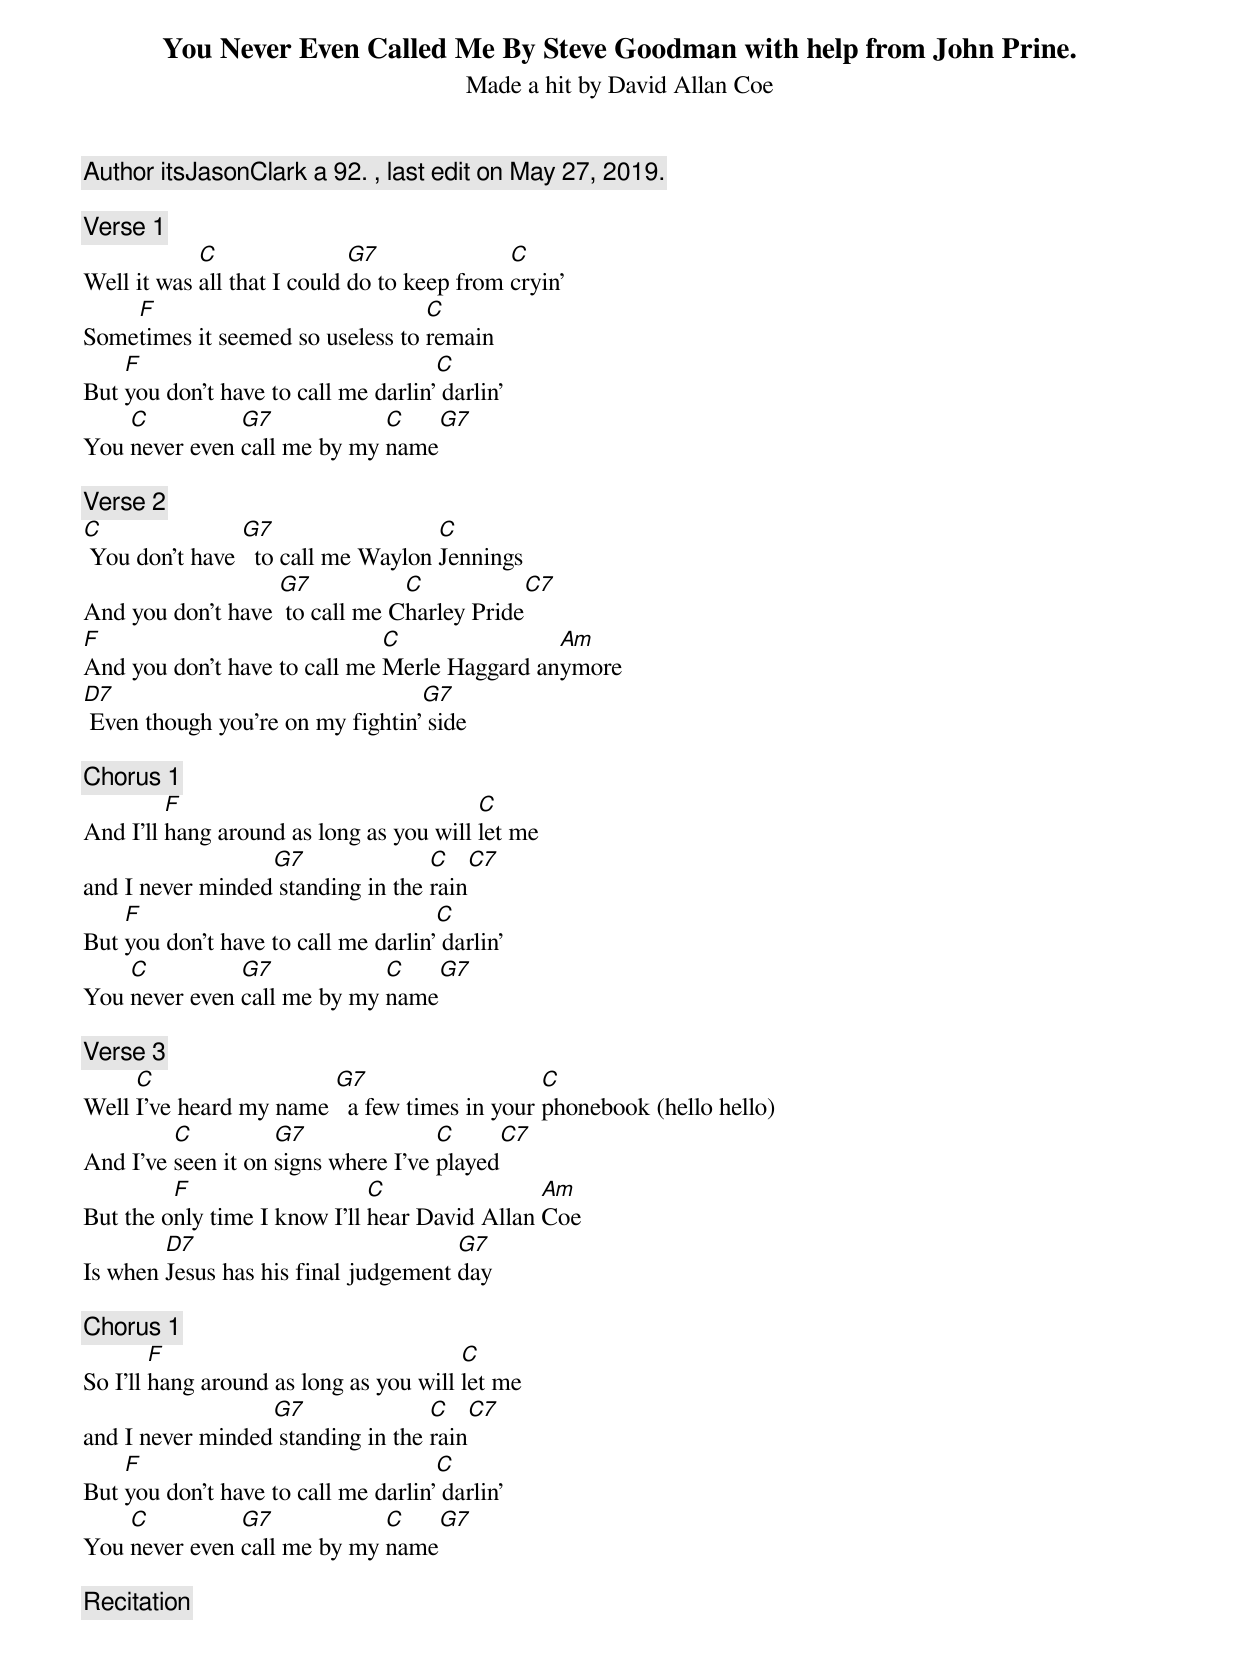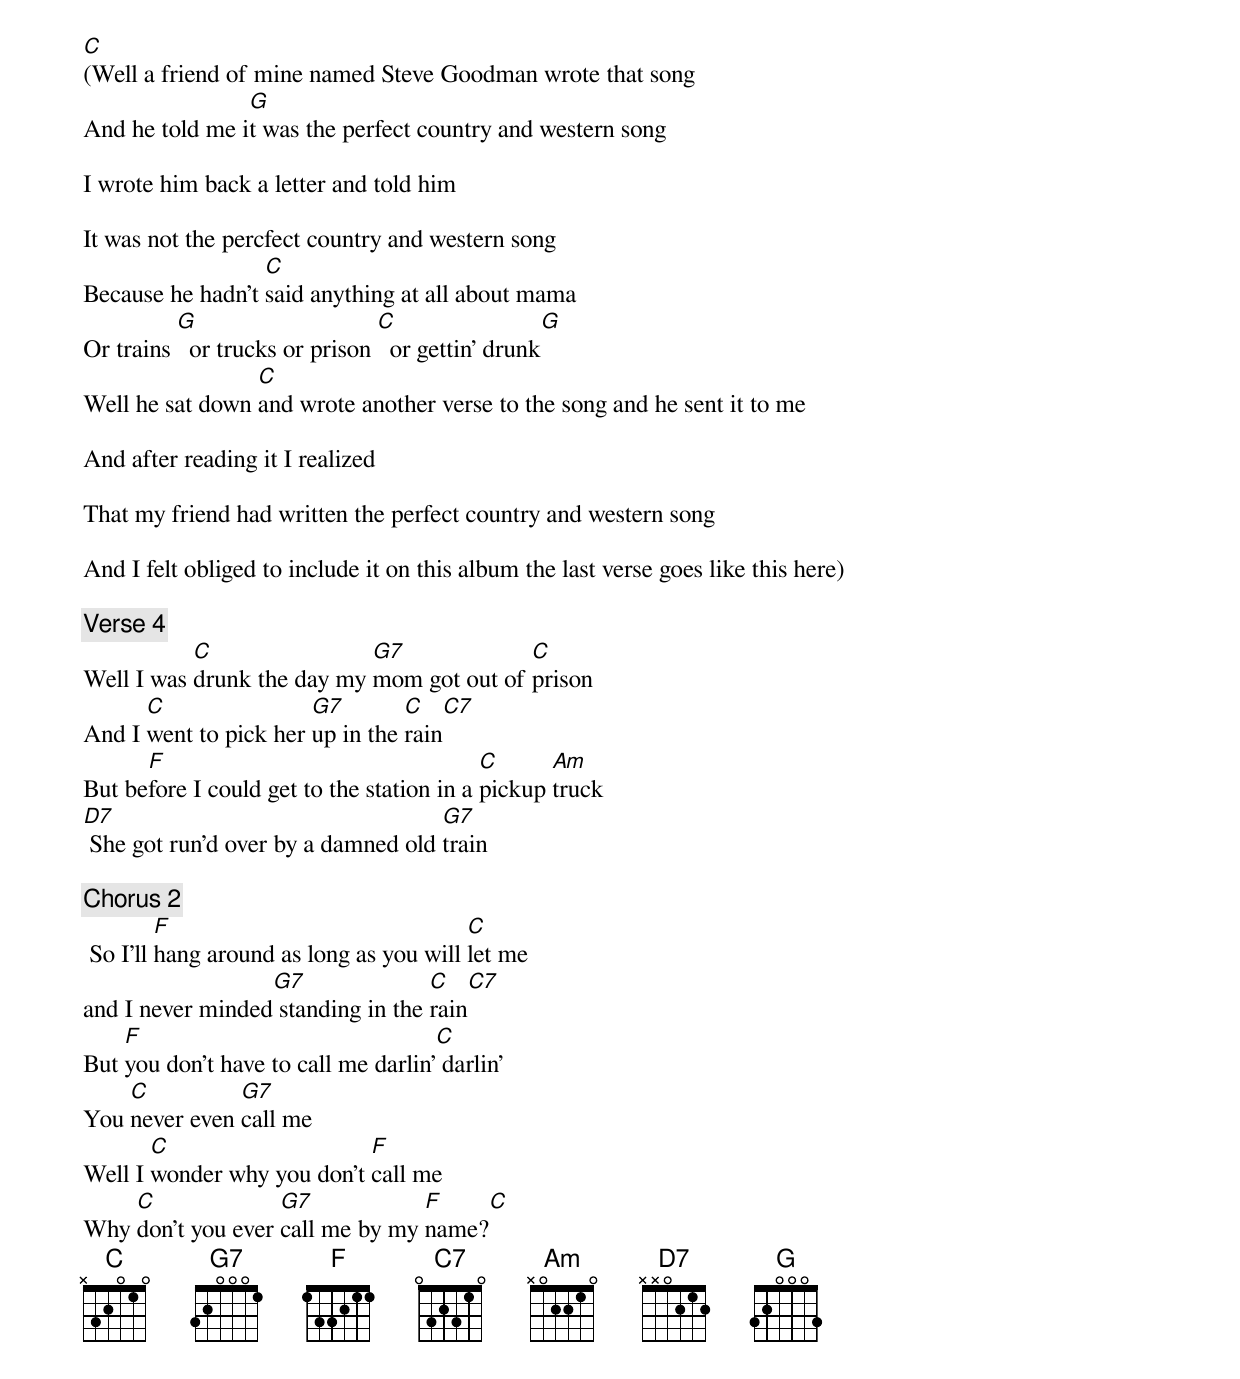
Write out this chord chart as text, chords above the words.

You Never Even Called Me By Steve Goodman with help from John Prine.
Made a hit by David Allan Coe

Author itsJasonClark [a] 92. , last edit on May 27, 2019.

[Verse 1]
            C                G7              C
Well it was all that I could do to keep from cryin'
    F                             C
Sometimes it seemed so useless to remain
    F                                C
But you don't have to call me darlin' darlin'
    C          G7            C     G7
You never even call me by my name

[Verse 2]
C               G7                  C
 You don't have   to call me Waylon Jennings
                   G7           C           C7
And you don't have  to call me Charley Pride
F                             C               Am
And you don't have to call me Merle Haggard anymore
D7                                G7
 Even though you're on my fightin' side

[Chorus 1]
         F                               C
And I'll hang around as long as you will let me
                  G7               C     C7
and I never minded standing in the rain
    F                                C
But you don't have to call me darlin' darlin'
    C          G7            C     G7
You never even call me by my name

[Verse 3]
     C                  G7                    C
Well I've heard my name   a few times in your phonebook (hello hello)
         C          G7               C        C7
And I've seen it on signs where I've played
         F                    C                Am
But the only time I know I'll hear David Allan Coe
        D7                            G7
Is when Jesus has his final judgement day

[Chorus 1]
        F                               C
So I'll hang around as long as you will let me
                  G7               C     C7
and I never minded standing in the rain
    F                                C
But you don't have to call me darlin' darlin'
    C          G7            C     G7
You never even call me by my name

[Recitation]
C
(Well a friend of mine named Steve Goodman wrote that song
                G
And he told me it was the perfect country and western song

I wrote him back a letter and told him

It was not the percfect country and western song
                  C
Because he hadn't said anything at all about mama
          G                     C                  G
Or trains   or trucks or prison   or gettin' drunk
                 C
Well he sat down and wrote another verse to the song and he sent it to me

And after reading it I realized

That my friend had written the perfect country and western song

And I felt obliged to include it on this album the last verse goes like this here)

[Verse 4]
           C                G7             C
Well I was drunk the day my mom got out of prison
      C                G7        C       C7
And I went to pick her up in the rain
      F                                    C      Am
But before I could get to the station in a pickup truck
D7                                  G7
 She got run'd over by a damned old train

[Chorus 2]
         F                               C
 So I'll hang around as long as you will let me
                  G7               C     C7
and I never minded standing in the rain
    F                                C
But you don't have to call me darlin' darlin'
    C          G7
You never even call me
       C                    F
Well I wonder why you don't call me
    C              G7            F    C
Why don't you ever call me by my name?
